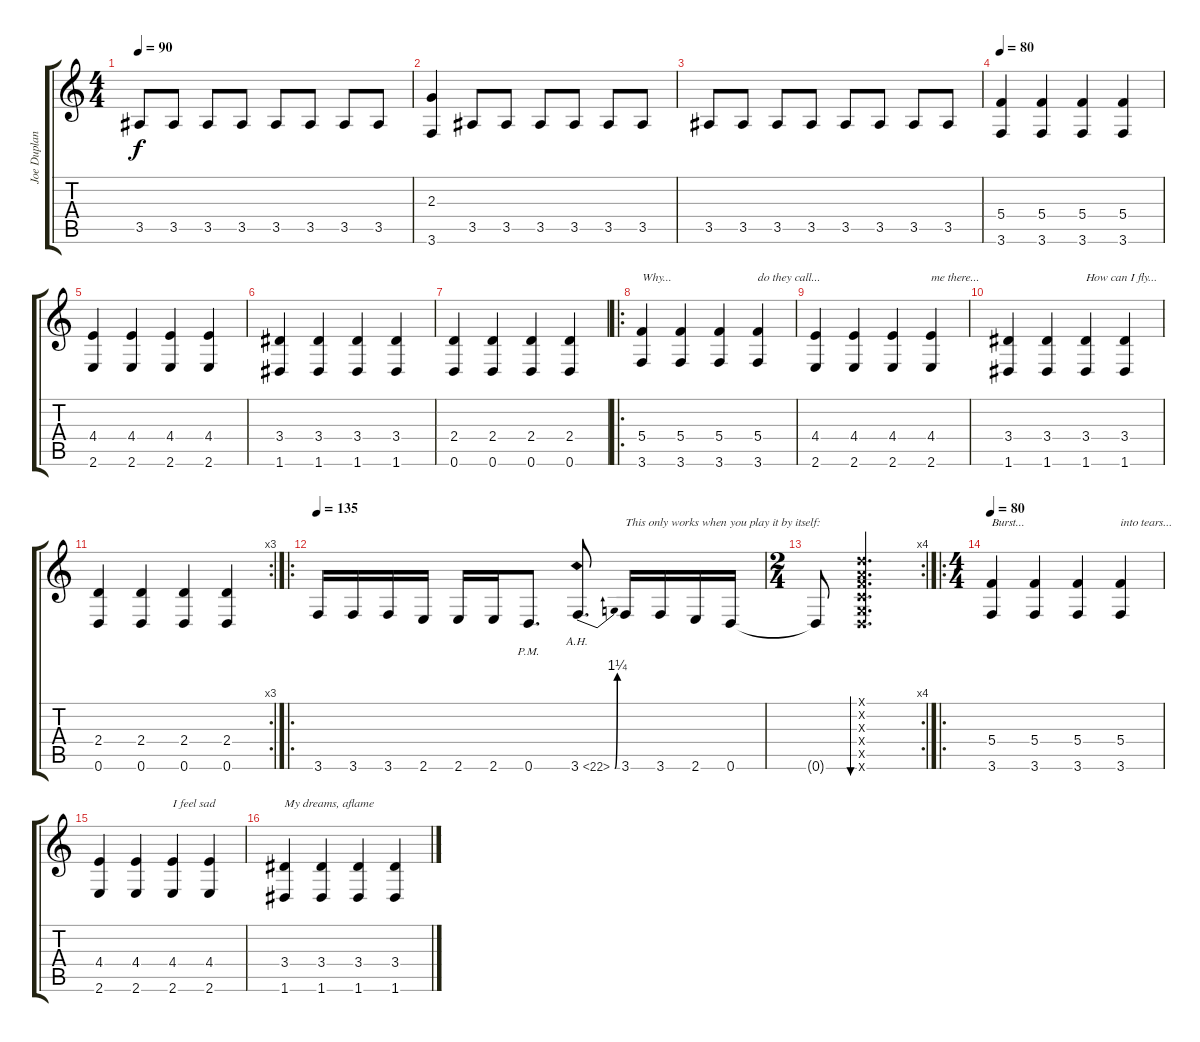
\track ("Joe Duplantier" "Joe Duplan") {instrument distortionguitar}
\staff {score tabs}
\tuning (D4 A3 F3 C3 G2 D2) {hide}
\ts (4 4)
\tempo 90
\clef g2
\ks c
3.5.8{dy f} 3.5.8 3.5.8 3.5.8 3.5.8 3.5.8 3.5.8 3.5.8 |
(2.3 3.6).4 3.5.8 3.5.8 3.5.8 3.5.8 3.5.8 3.5.8 |
3.5.8 3.5.8 3.5.8 3.5.8 3.5.8 3.5.8 3.5.8 3.5.8 |
\tempo 80
(5.4 3.6).4 (5.4 3.6).4 (5.4 3.6).4 (5.4 3.6).4 |
(4.4 2.6).4 (4.4 2.6).4 (4.4 2.6).4 (4.4 2.6).4 |
(3.4 1.6).4 (3.4 1.6).4 (3.4 1.6).4 (3.4 1.6).4 |
(2.4 0.6).4 (2.4 0.6).4 (2.4 0.6).4 (2.4 0.6).4 |
\ro
(5.4 3.6).4{txt "Why..."} (5.4 3.6).4 (5.4 3.6).4 (5.4 3.6).4{txt "do they call..."} |
(4.4 2.6).4 (4.4 2.6).4 (4.4 2.6).4 (4.4 2.6).4{txt "me there..."} |
(3.4 1.6).4 (3.4 1.6).4 (3.4 1.6).4{txt "How can I fly..."} (3.4 1.6).4 |
\rc 3
(2.4 0.6).4 (2.4 0.6).4 (2.4 0.6).4 (2.4 0.6).4 |
\ro
\tempo 135
3.6.16{instrument distortionguitar} 3.6.16 3.6.16 2.6.16 2.6.16 2.6.16 0.6{pm}.8{d} 3.6{be (bend 0 0 60 5) ah 19}.8{d} 3.6.16{txt "This only works when you play it by itself:"} 3.6.16 2.6.16 0.6.16 |
\rc 4
\ts (2 4)
0.6{t}.8 (0.1{x} 0.2{x} 0.3{x} 0.4{x} 0.5{x} 0.6{x}).4{d bu 480 instrument guitarharmonics} |
\ro
\ts (4 4)
\tempo 80
(5.4 3.6).4{txt "Burst..." instrument distortionguitar} (5.4 3.6).4 (5.4 3.6).4 (5.4 3.6).4{txt "into tears..."} |
(4.4 2.6).4 (4.4 2.6).4 (4.4 2.6).4{txt "I feel sad"} (4.4 2.6).4 |
(3.4 1.6).4{txt "My dreams, aflame"} (3.4 1.6).4 (3.4 1.6).4 (3.4 1.6).4
